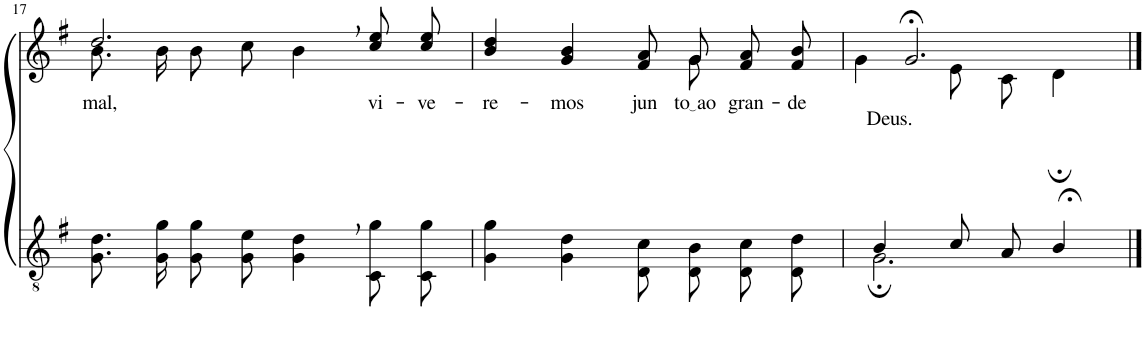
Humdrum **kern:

**kern	**kern	**text
*part2	*part1	*part1
*staff2	*staff1	*staff1
*I"Parte III e IV	*I"Parte I e II	*
!!LO:PB:g=z
*clefGv2	*clefG2	*
*Trd3c5	*Trd3c5	*
*k[f#]	*k[f#]	*
*M4/4	*M4/4	*
=17	=17	=17
*	*^	*
!	!	!	!LO:LY:b
8.G\ 8.d\L	2.dd,/	8.b\L	mal,
16G\ 16g\Jk	.	16b\Jk	.
8G\ 8g\L	.	8b\L	.
8G\ 8e\J	.	8cc\J	.
4G\, 4d\,	.	4b\	.
!	!	!	!LO:LY:b
8C/ 8g/L	8cc\ 8ee\L	4ryy	vi-
!	!	!	!LO:LY:b
8C/ 8g/J	8cc\ 8ee\J	.	-ve-
=18	=18	=18	=18
!	!	!	!LO:LY:b
4G\ 4g\	4b/ 4dd/	8ryy	-re-
!	!	!	!LO:LY:b
*	*v	*v	*
4G\ 4d\	4g/ 4b/	-mos
!	!	!LO:LY:b
8D/ 8c/L	8f#/ 8a/L	jun-
*	*^	*
!	!	!	!LO:LY:b
8D/ 8B/J	8g/J	8g\	to ao
!	!	!	!LO:LY:b
8D/ 8c/L	8f#/ 8a/L	4ryy	-gran-
!	!	!	!LO:LY:b
8D/ 8d/J	8f#/ 8b/J	.	-de
=19	=19	=19	=19
*^	*	*	*
!	!	!LO:TX:b:t=Deus.	!	!
4B/	2.G;\	2.g;</	4g\	.
8c/L	.	.	8e\L	.
8A/J	.	.	8c\J	.
4B;</	.	.	4d;\	.
*v	*v	*	*	*
*	*v	*v	*
==	==	==
*-	*-	*-
